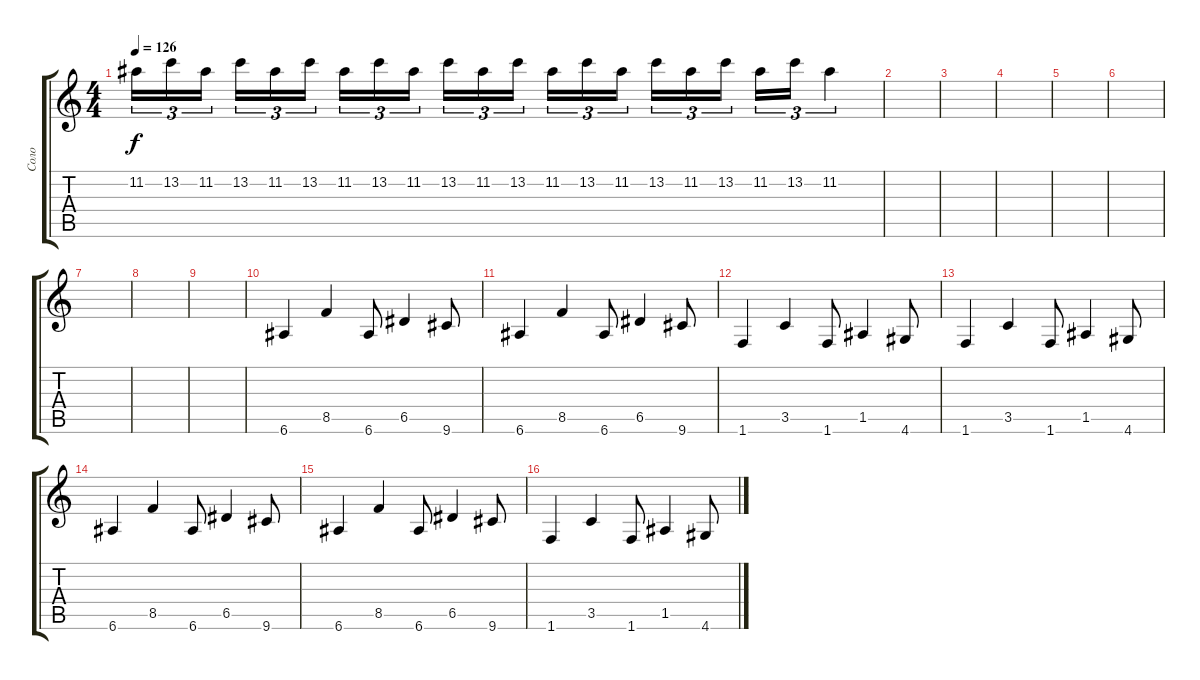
\track ("Соло" "Соло") {instrument overdrivenguitar}
\staff {score tabs}
\tuning (E4 B3 G3 D3 A2 E2) {hide}
\ts (4 4)
\tempo 126
\clef g2
\ks c
11.2.16{tu (3 2) dy f} 13.2.16{tu (3 2)} 11.2.16{tu (3 2)} 13.2.16{tu (3 2)} 11.2.16{tu (3 2)} 13.2.16{tu (3 2)} 11.2.16{tu (3 2)} 13.2.16{tu (3 2)} 11.2.16{tu (3 2)} 13.2.16{tu (3 2)} 11.2.16{tu (3 2)} 13.2.16{tu (3 2)} 11.2.16{tu (3 2)} 13.2.16{tu (3 2)} 11.2.16{tu (3 2)} 13.2.16{tu (3 2)} 11.2.16{tu (3 2)} 13.2.16{tu (3 2)} 11.2.16{tu (3 2)} 13.2.16{tu (3 2)} 11.2.4{tu (3 2)} |
|
|
|
|
|
|
|
|
6.6.4 8.5.4 6.6.8 6.5.4 9.6.8 |
6.6.4 8.5.4 6.6.8 6.5.4 9.6.8 |
1.6.4 3.5.4 1.6.8 1.5.4 4.6.8 |
1.6.4 3.5.4 1.6.8 1.5.4 4.6.8 |
6.6.4 8.5.4 6.6.8 6.5.4 9.6.8 |
6.6.4 8.5.4 6.6.8 6.5.4 9.6.8 |
1.6.4 3.5.4 1.6.8 1.5.4 4.6.8
